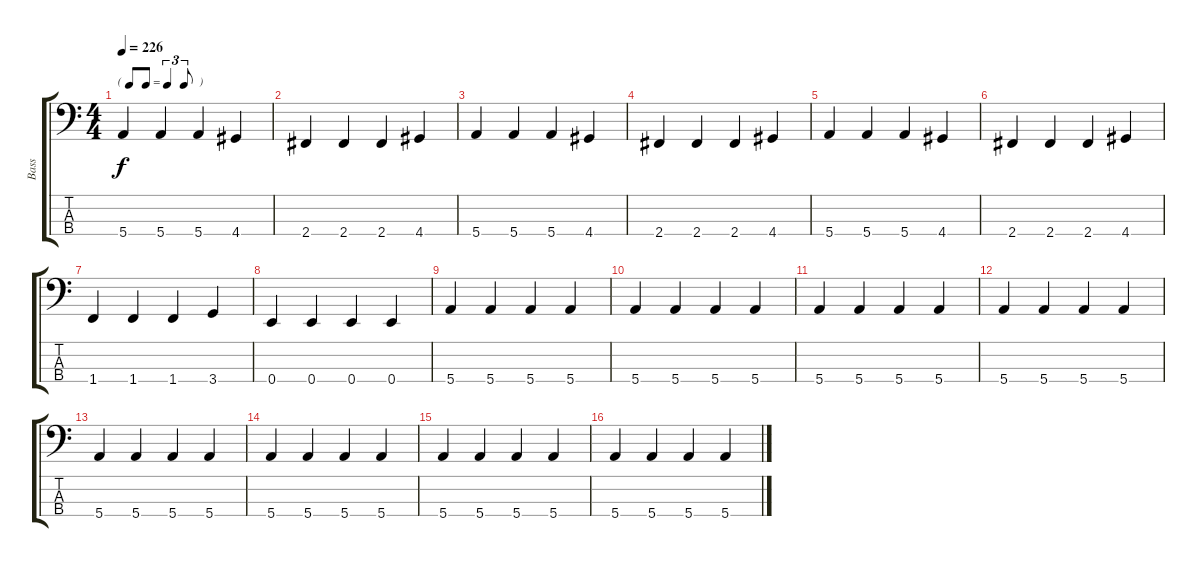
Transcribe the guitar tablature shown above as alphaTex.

\track ("Bass" "Bass") {instrument electricbasspick}
\staff {score tabs}
\tuning (G2 D2 A1 E1) {hide}
\ts (4 4)
\tf triplet8th
\tempo 226
\clef f4
\ks c
5.4.4{dy f} 5.4.4 5.4.4 4.4.4 |
2.4.4 2.4.4 2.4.4 4.4.4 |
5.4.4 5.4.4 5.4.4 4.4.4 |
2.4.4 2.4.4 2.4.4 4.4.4 |
5.4.4 5.4.4 5.4.4 4.4.4 |
2.4.4 2.4.4 2.4.4 4.4.4 |
1.4.4 1.4.4 1.4.4 3.4.4 |
0.4.4 0.4.4 0.4.4 0.4.4 |
5.4.4 5.4.4 5.4.4 5.4.4 |
5.4.4 5.4.4 5.4.4 5.4.4 |
5.4.4 5.4.4 5.4.4 5.4.4 |
5.4.4 5.4.4 5.4.4 5.4.4 |
5.4.4 5.4.4 5.4.4 5.4.4 |
5.4.4 5.4.4 5.4.4 5.4.4 |
5.4.4 5.4.4 5.4.4 5.4.4 |
5.4.4 5.4.4 5.4.4 5.4.4
